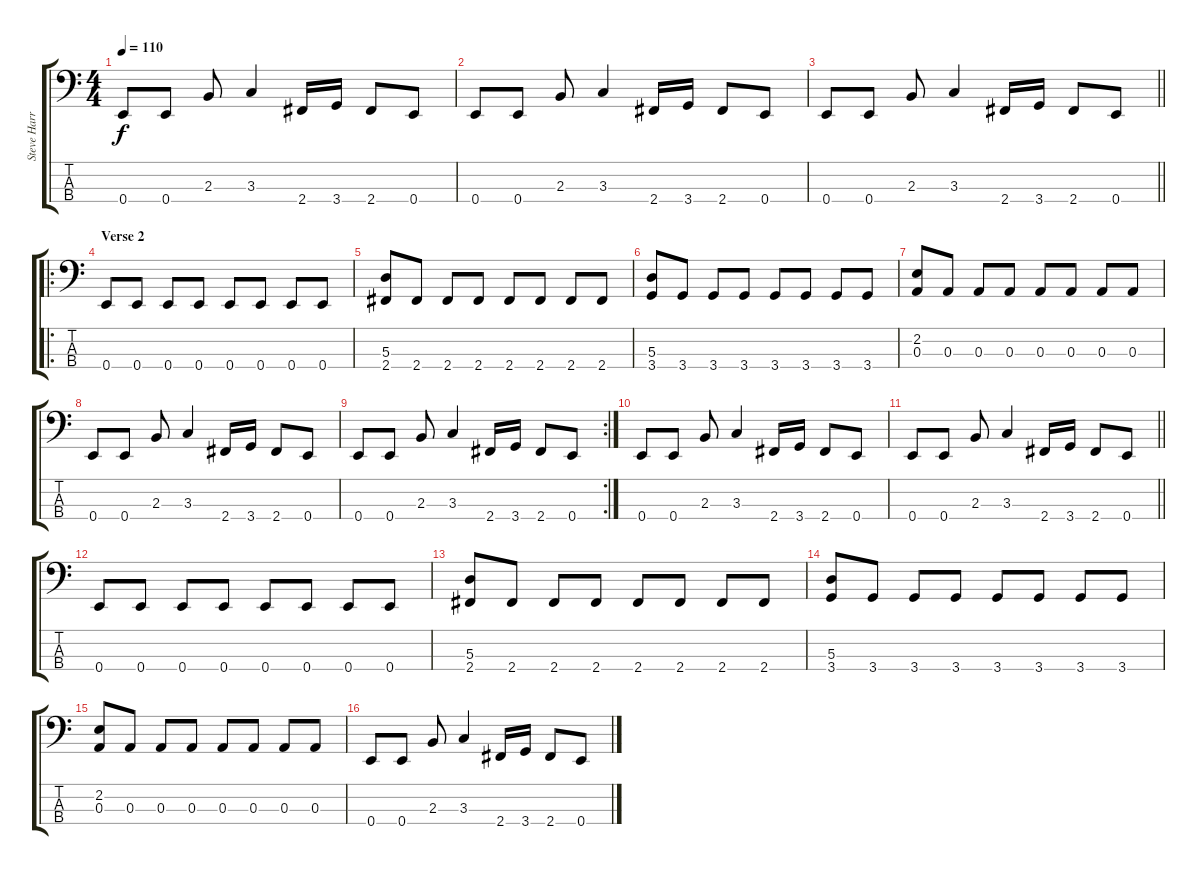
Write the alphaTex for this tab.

\track ("Steve Harris" "Steve Harr") {instrument slapbass2}
\staff {score tabs}
\tuning (G2 D2 A1 E1) {hide}
\ts (4 4)
\tempo 110
\clef f4
\ks c
0.4.8{dy f} 0.4.8 2.3.8 3.3.4 2.4.16 3.4.16 2.4.8 0.4.8 |
0.4.8 0.4.8 2.3.8 3.3.4 2.4.16 3.4.16 2.4.8 0.4.8 |
\barLineRight lightlight
0.4.8 0.4.8 2.3.8 3.3.4 2.4.16 3.4.16 2.4.8 0.4.8 |
\ro
\section ("" "Verse 2")
0.4.8 0.4.8 0.4.8 0.4.8 0.4.8 0.4.8 0.4.8 0.4.8 |
(5.3 2.4).8 2.4.8 2.4.8 2.4.8 2.4.8 2.4.8 2.4.8 2.4.8 |
(5.3 3.4).8 3.4.8 3.4.8 3.4.8 3.4.8 3.4.8 3.4.8 3.4.8 |
(2.2 0.3).8 0.3.8 0.3.8 0.3.8 0.3.8 0.3.8 0.3.8 0.3.8 |
0.4.8 0.4.8 2.3.8 3.3.4 2.4.16 3.4.16 2.4.8 0.4.8 |
\rc 2
0.4.8 0.4.8 2.3.8 3.3.4 2.4.16 3.4.16 2.4.8 0.4.8 |
0.4.8 0.4.8 2.3.8 3.3.4 2.4.16 3.4.16 2.4.8 0.4.8 |
\barLineRight lightlight
0.4.8 0.4.8 2.3.8 3.3.4 2.4.16 3.4.16 2.4.8 0.4.8 |
0.4.8 0.4.8 0.4.8 0.4.8 0.4.8 0.4.8 0.4.8 0.4.8 |
(5.3 2.4).8 2.4.8 2.4.8 2.4.8 2.4.8 2.4.8 2.4.8 2.4.8 |
(5.3 3.4).8 3.4.8 3.4.8 3.4.8 3.4.8 3.4.8 3.4.8 3.4.8 |
(2.2 0.3).8 0.3.8 0.3.8 0.3.8 0.3.8 0.3.8 0.3.8 0.3.8 |
0.4.8 0.4.8 2.3.8 3.3.4 2.4.16 3.4.16 2.4.8 0.4.8
